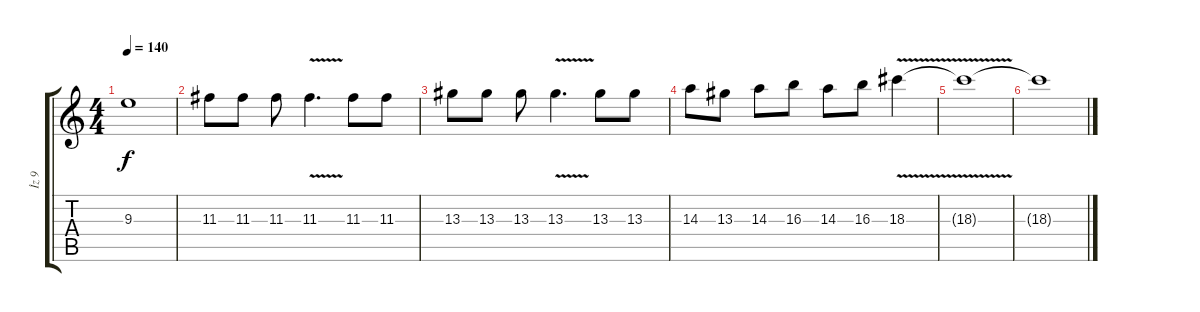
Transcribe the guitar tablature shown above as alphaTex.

\track ("İz 9" "İz 9") {instrument overdrivenguitar}
\staff {score tabs}
\tuning (E4 B3 G3 D3 A2 E2) {hide}
\ts (4 4)
\tempo 140
\clef g2
\ks c
9.3.1{dy f} |
11.3.8 11.3.8 11.3.8 11.3{v}.4{d} 11.3.8 11.3.8 |
13.3.8 13.3.8 13.3.8 13.3{v}.4{d} 13.3.8 13.3.8 |
14.3.8 13.3.8 14.3.8 16.3.8 14.3.8 16.3.8 18.3{v}.4 |
18.3{t}.1 |
18.3{t}.1
